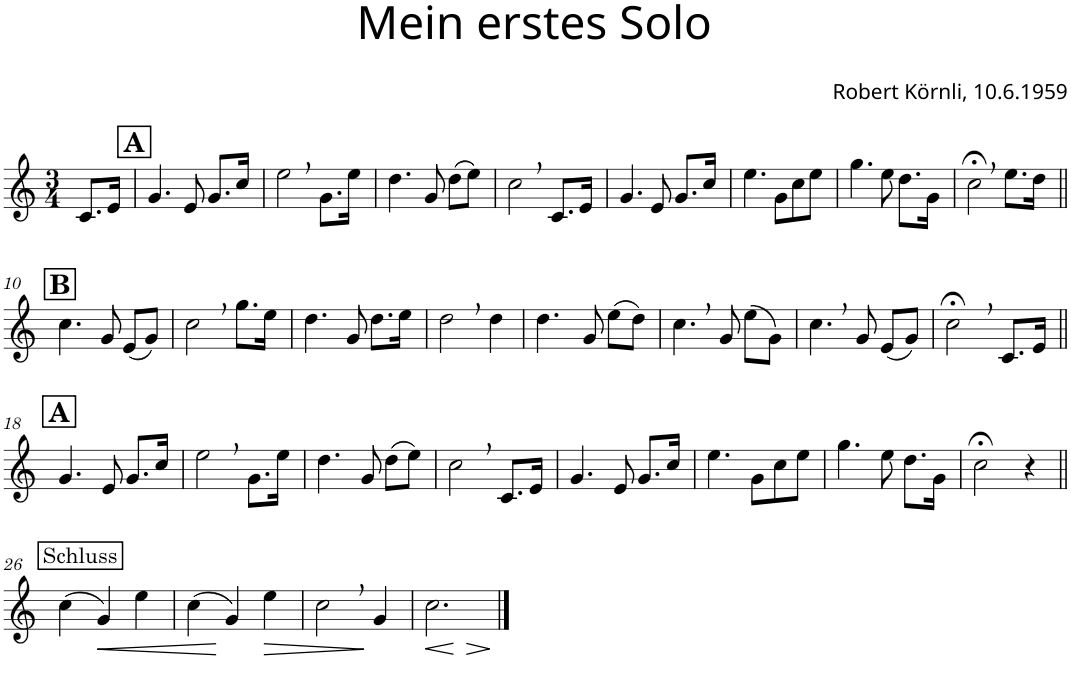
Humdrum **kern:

**kern	**dynam
*part1	*part1
*staff1	*staff1
*I"Alphorn	*
*I'Alphn.	*
*clefG2	*
*Trd4c6	*
*k[]	*
*M3/4	*
!!LO:REH:place=s1:a:B:cj:fs=14:t=A
=1	=1
8.c/L	.
16e/Jk	.
=2	=2
4.g/	.
8e/	.
8.g/L	.
16cc/Jk	.
=3	=3
2ee,\	.
8.g\L	.
16ee\Jk	.
=4	=4
4.dd\	.
8g/	.
(8dd\L	.
8ee\J)	.
=5	=5
2cc,\	.
8.c/L	.
16e/Jk	.
=6	=6
4.g/	.
8e/	.
8.g/L	.
16cc/Jk	.
=7	=7
4.ee\	.
8g\L	.
8cc\	.
8ee\J	.
=8	=8
4.gg\	.
8ee\	.
8.dd\L	.
16g\Jk	.
=9	=9
2cc;<,\	.
8.ee\L	.
16dd\Jk	.
!!LO:LB:g=z
!!LO:REH:place=s1:a:B:cj:fs=14:t=B
=10||	=10||
4.cc\	.
8g/	.
(8e/L	.
8g/J)	.
=11	=11
2cc,\	.
8.gg\L	.
16ee\Jk	.
=12	=12
4.dd\	.
8g/	.
8.dd\L	.
16ee\Jk	.
=13	=13
2dd,\	.
4dd\	.
=14	=14
4.dd\	.
8g/	.
(8ee\L	.
8dd\J)	.
=15	=15
4.cc,\	.
8g/	.
(8ee\L	.
8g\J)	.
=16	=16
4.cc,\	.
8g/	.
(8e/L	.
8g/J)	.
=17	=17
2cc;<,\	.
8.c/L	.
16e/Jk	.
!!LO:LB:g=z
!!LO:REH:place=s1:a:B:cj:fs=14:t=A
=18||	=18||
4.g/	.
8e/	.
8.g/L	.
16cc/Jk	.
=19	=19
2ee,\	.
8.g\L	.
16ee\Jk	.
=20	=20
4.dd\	.
8g/	.
(8dd\L	.
8ee\J)	.
=21	=21
2cc,\	.
8.c/L	.
16e/Jk	.
=22	=22
4.g/	.
8e/	.
8.g/L	.
16cc/Jk	.
=23	=23
4.ee\	.
8g\L	.
8cc\	.
8ee\J	.
=24	=24
4.gg\	.
8ee\	.
8.dd\L	.
16g\Jk	.
=25	=25
2cc;<\	.
4r	.
!!LO:LB:g=z
!!LO:REH:place=s1:a:cj:fs=11:t=Schluss
=26||	=26||
(4cc\	.
!	!LO:HP:b
4g/)	<
4ee\	.
=27	=27
(4cc\	.
4g/)	[
!	!LO:HP:b
4ee\	>
=28	=28
2cc,\	.
4g/	]
=29	=29
!	!LO:HP:b
!	!LO:HP:n=1:b
2.cc\	< >
.	[ ]
==	==
*-	*-
